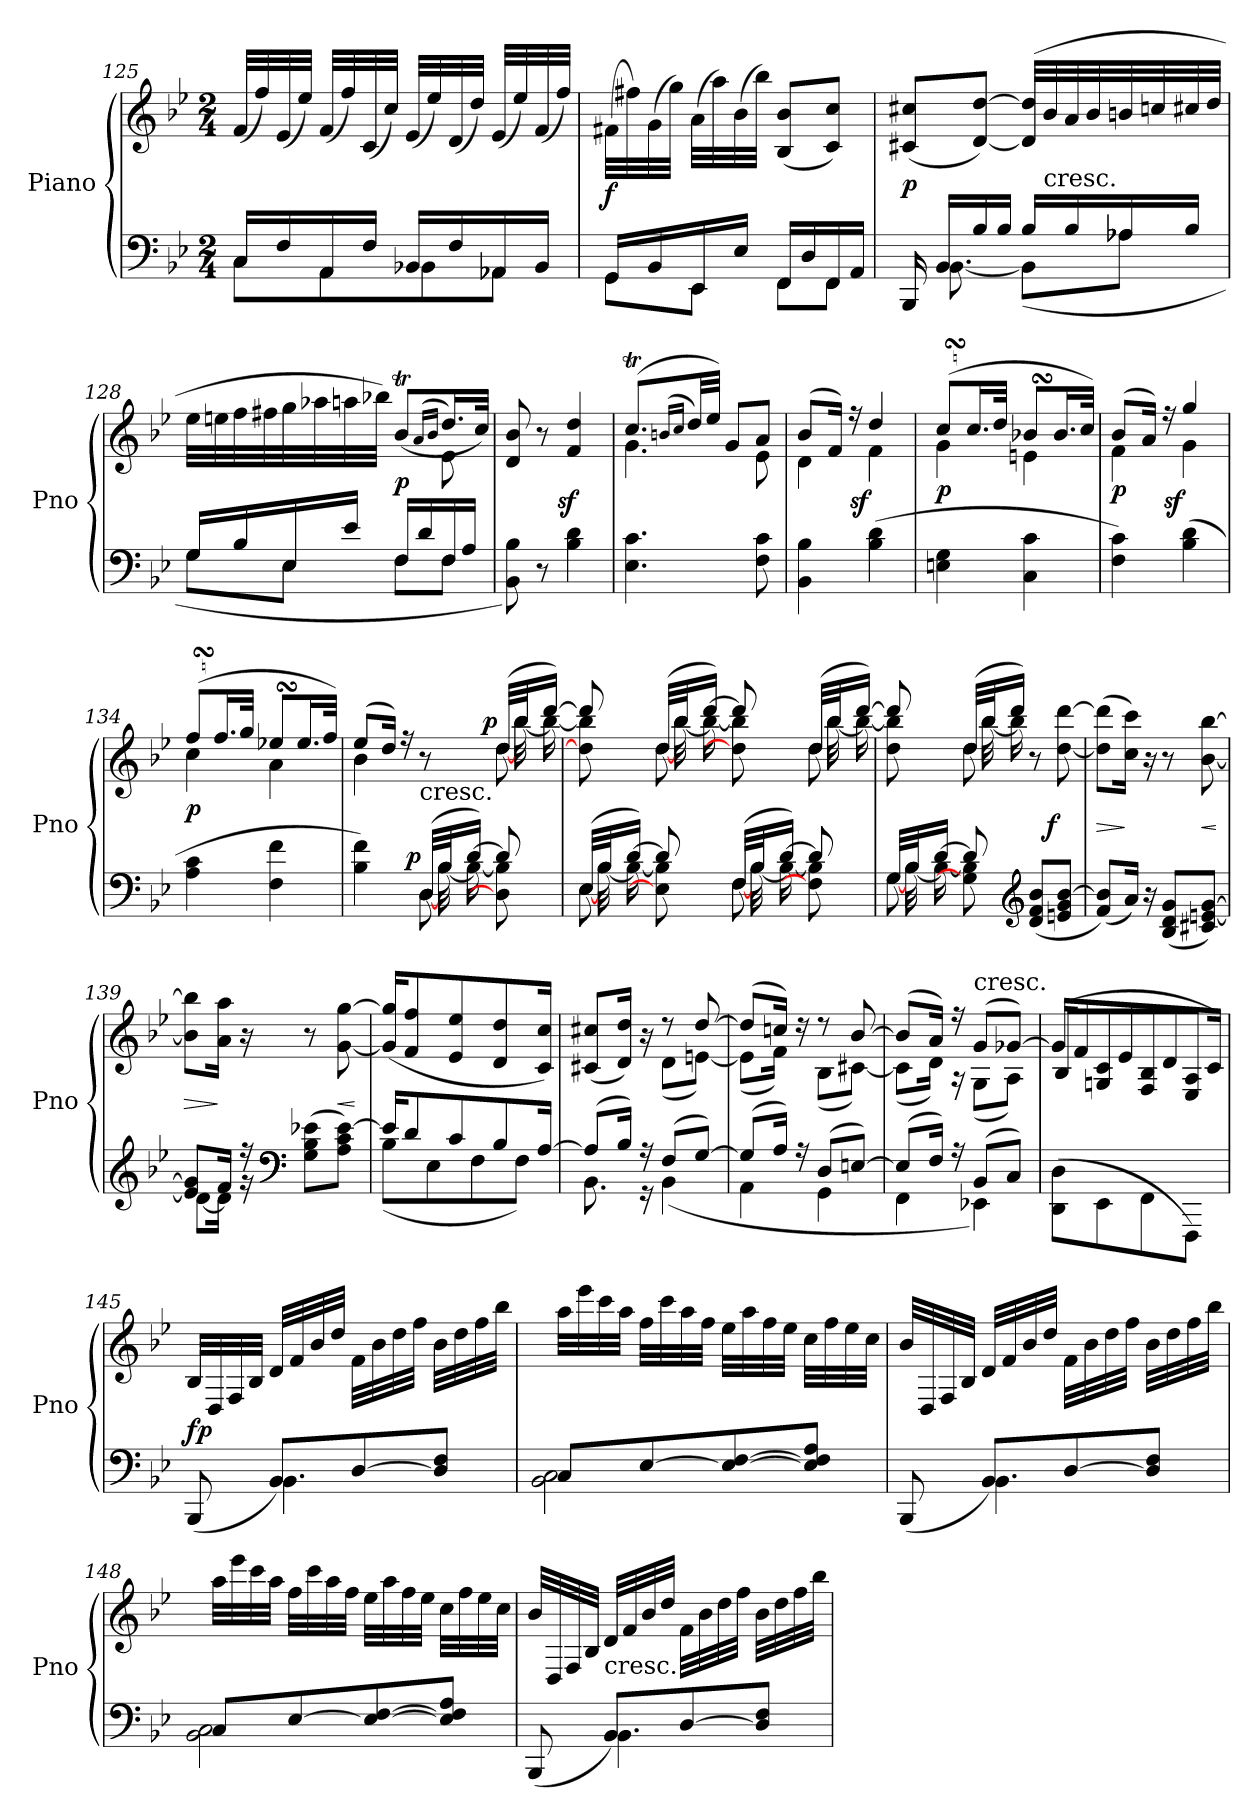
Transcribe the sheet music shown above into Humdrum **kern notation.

**kern	**kern	**dynam
*part1	*part1	*part1
*staff2	*staff1	*staff1/2
*I"Piano	*	*
*I'Pno	*	*
*clefF4	*clefG2	*
*k[b-e-]	*k[b-e-]	*
*B-:	*B-:	*
*M2/4	*M2/4	*
=125	=125	=125
*^	*	*
16CLL	8CL	(32f/LLL	.
.	.	32ff/)	.
16F	.	(32e-/	.
.	.	32ee-/JJJ)	.
16AA	8AA	(32fLLL	.
.	.	32ff)	.
16FJJ	.	(32c	.
.	.	32ccJJJ)	.
16BB-XLL	8BB-	(32e-LLL	.
.	.	32ee-)	.
16F	.	(32d	.
.	.	32ddJJJ)	.
16AA-X	8AA-XJ	(32e-/LLL	.
.	.	32ee-/)	.
16BB-JJ	.	(32f/	.
.	.	32ff/JJJ)	.
=126	=126	=126	=126
16GGLL	8GGL	(32f#XLLL	f
.	.	32ff#X)	.
16BB-	.	(32g	.
.	.	32ggJJJ)	.
16EE-	8EE-J	(32aLLL	.
.	.	32aa)	.
16E-JJ	.	(32b-	.
.	.	32bb-JJJ)	.
16FFLL	8FFL	(8B- 8b-L	.
16D	.	.	.
16FF	8FFJ	8c 8ccJ)	.
16AAJJ	.	.	.
=127	=127	=127	=127
16BBB-	16ryy	(8c#X 8cc#XL	p
16BB-LL	[8.BB-	.	.
16B-	.	[8d [8ddJ)	.
16B-JJ	.	.	.
16B-LL	(8BB-L]	(32d] 32dd]LLL	.
!	!	!LO:TX:c:t=cresc.	!
.	.	32b-	.
16B-	.	32a	.
.	.	32b-	.
16A-X	8A-XJ	32bn	.
.	.	32ccn	.
16B-JJ	.	32cc#X	.
.	.	32ddJJJ	.
=128	=128	=128	=128
*	*	*^	*
16GLL	8GL	32ee-LLL	4.ryy	.
.	.	32een	.	.
16B-	.	32ff	.	.
.	.	32ff#X	.	.
16E-	8E-J	32gg	.	.
.	.	32aa-X	.	.
16e-JJ	.	32aan	.	.
.	.	32bb-XJJJ)	.	.
16FLL	8FL	(>8b-TL	.	p
16d	.	.	.	.
.	.	(<16qaLL	.	.
.	.	16qb-JJ	.	.
16F	8FJ	16.ddL)	8e-	.
16AJJ	.	.	.	.
.	.	32ccJJk)	.	.
*v	*v	*	*	*
*	*v	*v	*
=129	=129	=129
8BB- 8B-)	8d 8b-	.
8r	8r	.
!	!	!LO:DY:cj
4B- 4d	4f 4dd	sf
=130	=130	=130
*	*^	*
4.E- 4.c	(8.ccTL	4.g	.
.	(<16qbnLL	.	.
.	16qccJJ	.	.
.	32ddLL)	.	.
.	32ee-JJJ)	.	.
.	8gL	.	.
8F 8c	8aJ	8e-	.
=131	=131	=131	=131
4BB- 4B-	(8b-L	4d	.
.	16fJk)	.	.
.	16r	.	.
!	!	!	!LO:DY:rj
(4B- 4d	4dd	4f	sf
=132	=132	=132	=132
4En 4G	(8ccSSsL	4g	p
.	16.ccL	.	.
.	32ddJJk	.	.
4C 4c	8b-XSSsL	4en	.
.	16.b-L	.	.
.	32ccJJk)	.	.
=133	=133	=133	=133
4F 4c)	(8b-L	4f	p
.	16aJk)	.	.
.	16r	.	.
!	!	!	!LO:DY:rj
(4B- 4d	4gg	4g	sf
=134	=134	=134	=134
4A 4c	(8ffSSsL	4cc	p
.	16.ffL	.	.
.	32ggJJk	.	.
4F 4f	8ee-XSSsL	4a	.
.	16.ee-L	.	.
.	32ffJJk)	.	.
=135	=135	=135	=135
*^	*	*	*
4B- 4f)	4ryy	(8ee-L	4b-	.
.	.	16ddJk)	.	.
.	.	16rff	.	.
!	!	!LO:TX:c:t=cresc.	!	!
!	!LO:N:vis=8	!	!	!LO:DY:a=2:rj
(32DLLL	[32D	8r	8ryy	p
32B-J	[32B-	.	.	.
[16dJJ)	16B-_	.	.	.
!	!	!	!LO:N:vis=8	!LO:DY:a:rj
8d]	8D] 8B-]	(32ddLLL	[32dd	p
.	.	32bb-J	[32bb-	.
.	.	[16dddJJ)	16bb-_	.
=136	=136	=136	=136	=136
!	!LO:N:vis=8	!	!	!
(32E-LLL	[32E-	8ddd]	8dd] 8bb-]	.
32B-J	[32B-	.	.	.
[16dJJ)	16B-_	.	.	.
!	!	!	!LO:N:vis=8	!
8d]	8E-] 8B-]	(32ddLLL	[32dd	.
.	.	32bb-J	[32bb-	.
.	.	[16dddJJ)	16bb-_	.
!	!LO:N:vis=8	!	!	!
(32FLLL	[32F	8ddd]	8dd] 8bb-]	.
32B-J	[32B-	.	.	.
[16dJJ)	16B-_	.	.	.
!	!	!	!LO:N:vis=8	!
8d]	8F] 8B-]	(32ddLLL	32dd	.
.	.	32bb-J	[32bb-	.
.	.	[16dddJJ)	16bb-_	.
=137	=137	=137	=137	=137
!	!LO:N:vis=8	!	!	!
32GLLL	[32G	8ddd]	8dd 8bb-]	.
32B-J	[32B-	.	.	.
[16dJJ	16B-_	.	.	.
!	!	!	!LO:N:vis=8	!
8d]	8G] 8B-]	(32ddLLL	32dd	.
.	.	32bb-J	[32bb-	.
.	.	16dddJJ)	16bb-]	.
*clefG2	*	*	*	*
(8d 8f 8b-L	4ryy	8r	4ryy	.
!	!	!	!	!LO:DY:rj
8en 8g [8b-J	.	[8dd [8ddd	.	f
*v	*v	*	*	*
*	*v	*v	*
=138	=138	=138
(>8f 8b-]L)	(8dd] 8ddd]L	>
16aJk)	16cc 16cccJk)	]
16r	16r	.
(8B- 8d 8gL	8r	.
8c#X [8en [8gJ)	[8b- [8bb-	<
.	.	[
=139	=139	=139
*^	*	*
8e] 8g]L	[8dL	8b-] 8bb-]L	>
16fJk	16dJk]	16a 16aaJk	]
16r	16r	16r	.
*clefF4	*	*	*
(<8G 8B- 8e-XL	4ryy	8r	.
8A 8c [8e-J)	.	[8g [8gg	<
*v	*v	*	*
.	.	[
=140	=140	=140
*^	*	*
16e-KL]	(8B-L	(16g] 16gg]KL	.
8d	.	8f 8ff	.
.	8E-	.	.
8c	.	8e- 8ee-	.
.	8F	.	.
8B-	.	8d 8dd	.
.	8FJ)	.	.
[16AJk	.	16c 16ccJk)	.
=141	=141	=141	=141
*	*	*^	*
(8AL]	8.BB-	(8c#X 8cc#XL	4ryy	.
16B-Jk)	.	16d 16ddJk)	.	.
16rA	16rGG	16r	.	.
(8FL	(4BB-	8rdd	(8dL	.
[8GJ)	.	[8dd	[8enJ)	.
=142	=142	=142	=142	=142
(8GL]	4AA	(8ddL]	(8eL]	.
16AJk)	.	16ccnJk)	16fJk)	.
16rA	.	16rdd	16ryy	.
(8DL	4GG	8rdd	(8B-L	.
[8EnJ)	.	[8b-	[8c#XJ)	.
=143	=143	=143	=143	=143
(8EL]	4FF	(8b-L]	(8c#L]	.
16FJk)	.	16aJk)	16dJk)	.
16rA	.	16r	16r	.
!	!	!LO:TX:a:t=cresc.	!	!
(8BB-L	4EE-X)	(8gL	(8GL	.
8CJ)	.	[8g-XJ)	8AJ)	.
*v	*v	*	*	*
=144	=144	=144	=144
(<8DD\ 8D\L	(16g-KL]	8B-\L	.
.	8f	.	.
8EE-\	.	8Gn\ 8c\	.
.	8e-	.	.
8FF\	.	8F/ 8B-/	.
.	8d	.	.
8FFF\J)	.	8E-/ 8A/J	.
.	16cJk)	.	.
*	*v	*v	*
=145	=145	=145
*^	*	*
(8BBB-/	8ryy	32B-LLL	fp
.	.	32D/	.
.	.	32F/	.
.	.	32B-JJJ	.
8BB-L)	4.BB-	32dLLL	.
.	.	32f	.
.	.	32b-	.
.	.	32ddJJJ	.
[8D	.	32fLLL	.
.	.	32b-	.
.	.	32dd	.
.	.	32ffJJJ	.
8D] 8FJ	.	32b-LLL	.
.	.	32dd	.
.	.	32ff	.
.	.	32bb-JJJ	.
=146	=146	=146	=146
8CL	2BB- 2C	32aaLLL	.
.	.	32eee-	.
.	.	32ccc	.
.	.	32aaJJJ	.
[<8E-	.	32ffLLL	.
.	.	32ccc	.
.	.	32aa	.
.	.	32ffJJJ	.
8E-_ [8F	.	32ee-LLL	.
.	.	32aa	.
.	.	32ff	.
.	.	32ee-JJJ	.
8E-] 8F] 8AJ	.	32ccLLL	.
.	.	32ff	.
.	.	32ee-	.
.	.	32ccJJJ	.
=147	=147	=147	=147
(8BBB-/	8ryy	32b-\LLL	.
.	.	32D/	.
.	.	32F/	.
.	.	32B-/JJJ	.
8BB-L)	4.BB-	32dLLL	.
.	.	32f	.
.	.	32b-	.
.	.	32ddJJJ	.
[8D	.	32fLLL	.
.	.	32b-	.
.	.	32dd	.
.	.	32ffJJJ	.
8D] 8FJ	.	32b-LLL	.
.	.	32dd	.
.	.	32ff	.
.	.	32bb-JJJ	.
=148	=148	=148	=148
8CL	2BB- 2C	32aaLLL	.
.	.	32eee-	.
.	.	32ccc	.
.	.	32aaJJJ	.
[<8E-	.	32ffLLL	.
.	.	32ccc	.
.	.	32aa	.
.	.	32ffJJJ	.
8E-_ [8F	.	32ee-LLL	.
.	.	32aa	.
.	.	32ff	.
.	.	32ee-JJJ	.
8E-] 8F] 8AJ	.	32ccLLL	.
.	.	32ff	.
.	.	32ee-	.
.	.	32ccJJJ	.
=149	=149	=149	=149
(<8BBB-/	8ryy	32b-\LLL	.
.	.	32D/	.
.	.	32F/	.
.	.	32B-/JJJ	.
!	!	!LO:TX:c:t=cresc.	!
8BB-L)	4.BB-	32dLLL	.
.	.	32f	.
.	.	32b-	.
.	.	32ddJJJ	.
[8D	.	32fLLL	.
.	.	32b-	.
.	.	32dd	.
.	.	32ffJJJ	.
8D] 8FJ	.	32b-LLL	.
.	.	32dd	.
.	.	32ff	.
.	.	32bb-JJJ	.
*v	*v	*	*
=	=	=
*-	*-	*-
